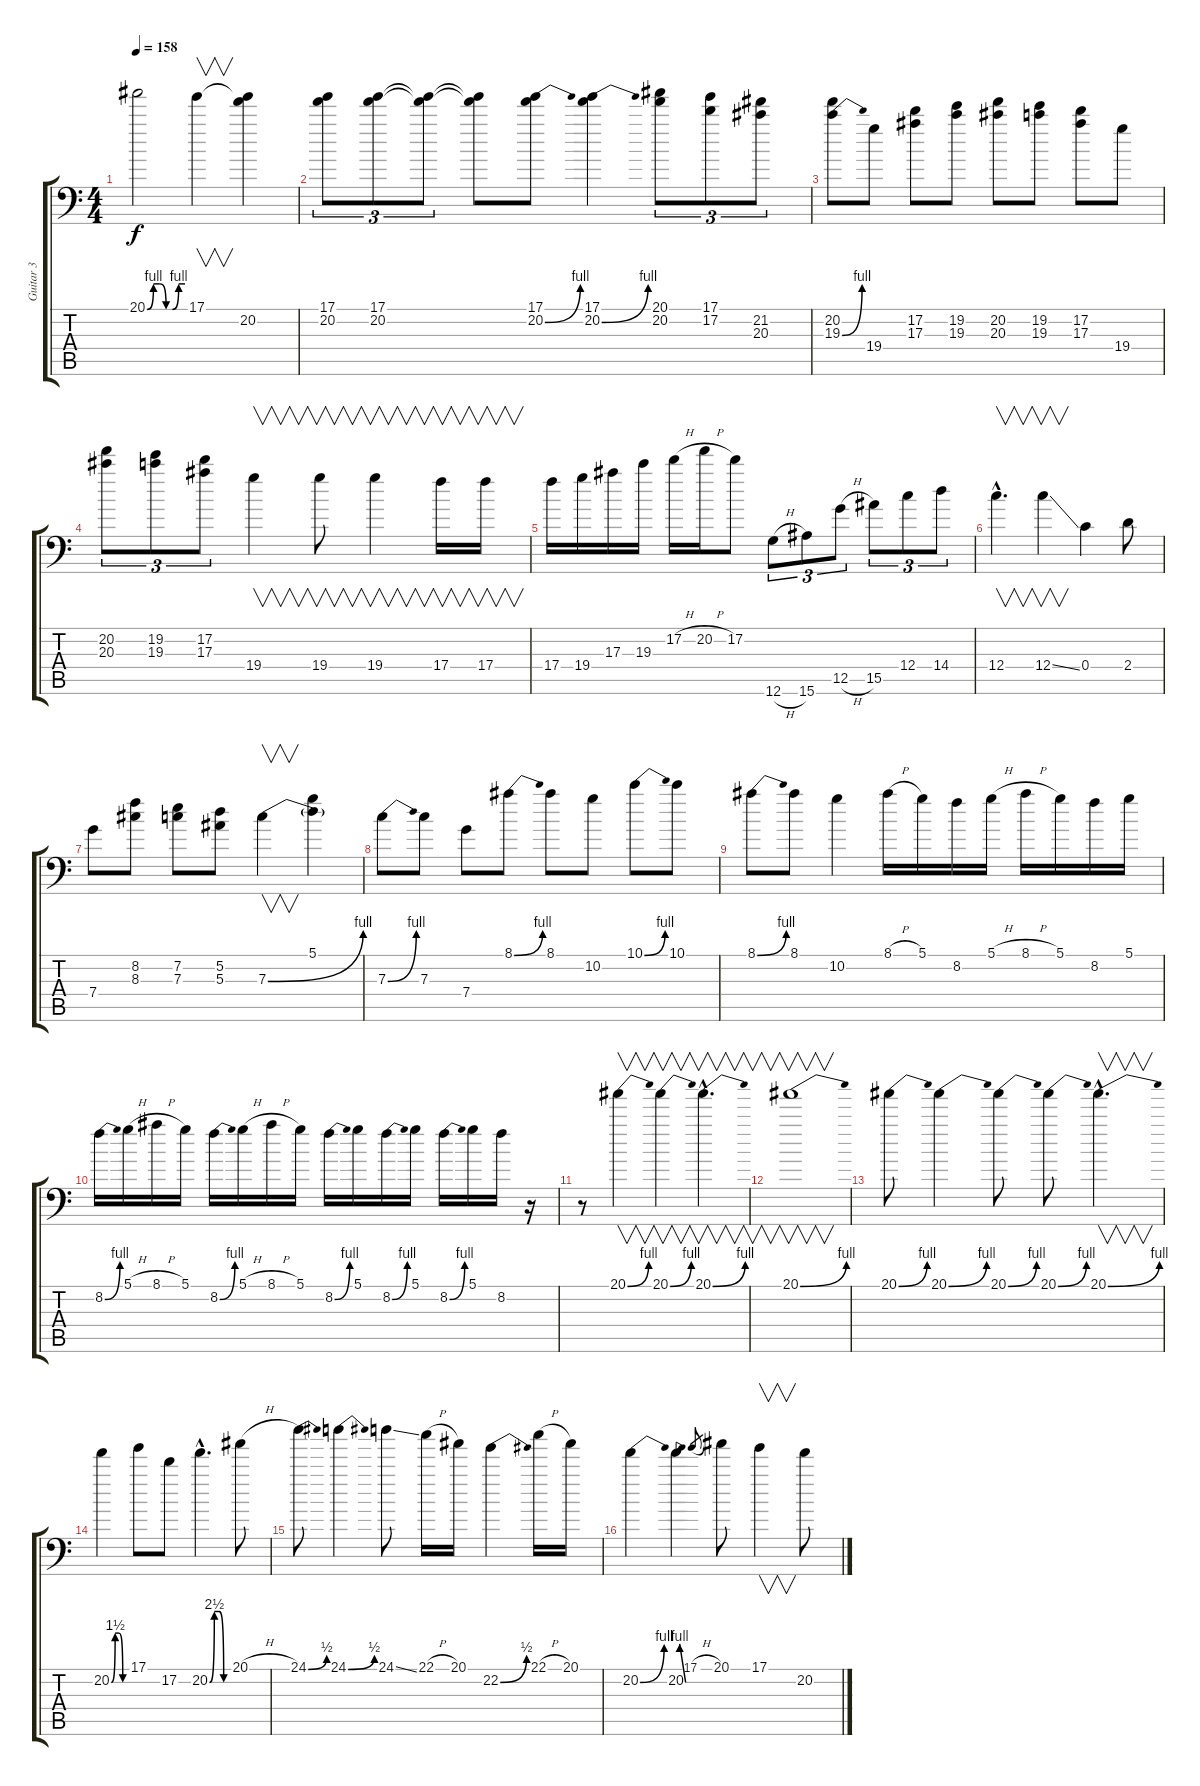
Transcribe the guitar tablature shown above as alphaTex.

\track ("Guitar 3" "Guitar 3") {instrument distortionguitar}
\staff {score tabs}
\tuning (D4 A3 F3 C3 G2 G1) {hide}
\ts (4 4)
\tempo 158
\clef f4
\ks c
20.1{be (custom 0 0 10 4 20 4 30 0 40 0 50 4 60 4)}.2{dy f} 17.1.4{v} (17.1{t} 20.2).4 |
(17.1 20.2).8{tu (3 2)} (17.1 20.2).8{tu (3 2)} (17.1{t} 20.2{t}).8{tu (3 2)} (17.1{t} 20.2{t}).8 (17.1 20.2{be (bend 0 0 60 4)}).8 (17.1 20.2{be (bend 0 0 60 4)}).4 (20.1 20.2).8{tu (3 2)} (17.1 17.2).8{tu (3 2)} (21.2 20.3).8{tu (3 2)} |
(20.2 19.3{be (bend 0 0 60 4)}).8 19.4.8 (17.2 17.3).8 (19.2 19.3).8 (20.2 20.3).8 (19.2 19.3).8 (17.2 17.3).8 19.4.8 |
(20.2 20.3).8{tu (3 2)} (19.2 19.3).8{tu (3 2)} (17.2 17.3).8{tu (3 2)} 19.4.4{v} 19.4.8{v} 19.4.4{v} 17.4.16{v} 17.4.16{v} |
17.4.16 19.4.16 17.3.16 19.3.16 17.2{h}.16 20.2{h}.16 17.2.8 12.6{h}.8{tu (3 2)} 15.6.8{tu (3 2)} 12.5{h}.8{tu (3 2)} 15.5.8{tu (3 2)} 12.4.8{tu (3 2)} 14.4.8{tu (3 2)} |
12.4{hac}.4{v d} 12.4{ss}.4{v} 0.4.4 2.4.8 |
7.4.8 (8.2 8.3).8 (7.2 7.3).8 (5.2 5.3).8 7.3{be (bend 0 0 60 4)}.4{v} (5.1 7.3{t}).4 |
7.3{be (bend 0 0 60 4)}.8 7.3.8 7.4.8 8.1{be (bend 0 0 60 4)}.8 8.1.8 10.2.8 10.1{be (bend 0 0 60 4)}.8 10.1.8 |
8.1{be (bend 0 0 60 4)}.8 8.1.8 10.2.4 8.1{h}.16 5.1.16 8.2.16 5.1{h}.16 8.1{h}.16 5.1.16 8.2.16 5.1.16 |
8.2{be (bend 0 0 60 4)}.16 5.1{h}.16 8.1{h}.16 5.1.16 8.2{be (bend 0 0 60 4)}.16 5.1{h}.16 8.1{h}.16 5.1.16 8.2{be (bend 0 0 60 4)}.16 5.1.16 8.2{be (bend 0 0 60 4)}.16 5.1.16 8.2{be (bend 0 0 60 4)}.16 5.1.16 8.2.16 r.16 |
r.8 20.1{be (bend 0 0 60 4)}.4{v} 20.1{be (bend 0 0 60 4)}.4{v} 20.1{be (bend 0 0 60 4) hac}.4{v d} |
20.1{be (bend 0 0 60 4)}.1{v} |
20.1{be (bend 0 0 60 4)}.8 20.1{be (bend 0 0 60 4)}.4 20.1{be (bend 0 0 60 4)}.8 20.1{be (bend 0 0 60 4)}.8 20.1{be (bend 0 0 60 4) hac}.4{v d} |
20.2{be (custom 0 0 15 6 30 6 45 0 60 0)}.4 17.1.8 17.2.8 20.2{be (custom 0 0 15 10 30 10 45 0 60 0) hac}.4{d} 20.1{h}.8 |
24.1{be (bend 0 0 60 2)}.8 24.1{be (bend 0 0 60 2)}.4 24.1{ss}.8 22.1{h}.16 20.1.16 22.2{be (bend 0 0 60 2)}.4 22.1{h}.16 20.1.16 |
20.2{be (bend 0 0 60 4)}.4 20.2{be (bend 0 0 60 4)}.4 17.1{h}.8{gr} 20.1.8 17.1.4{v} 20.2.8
